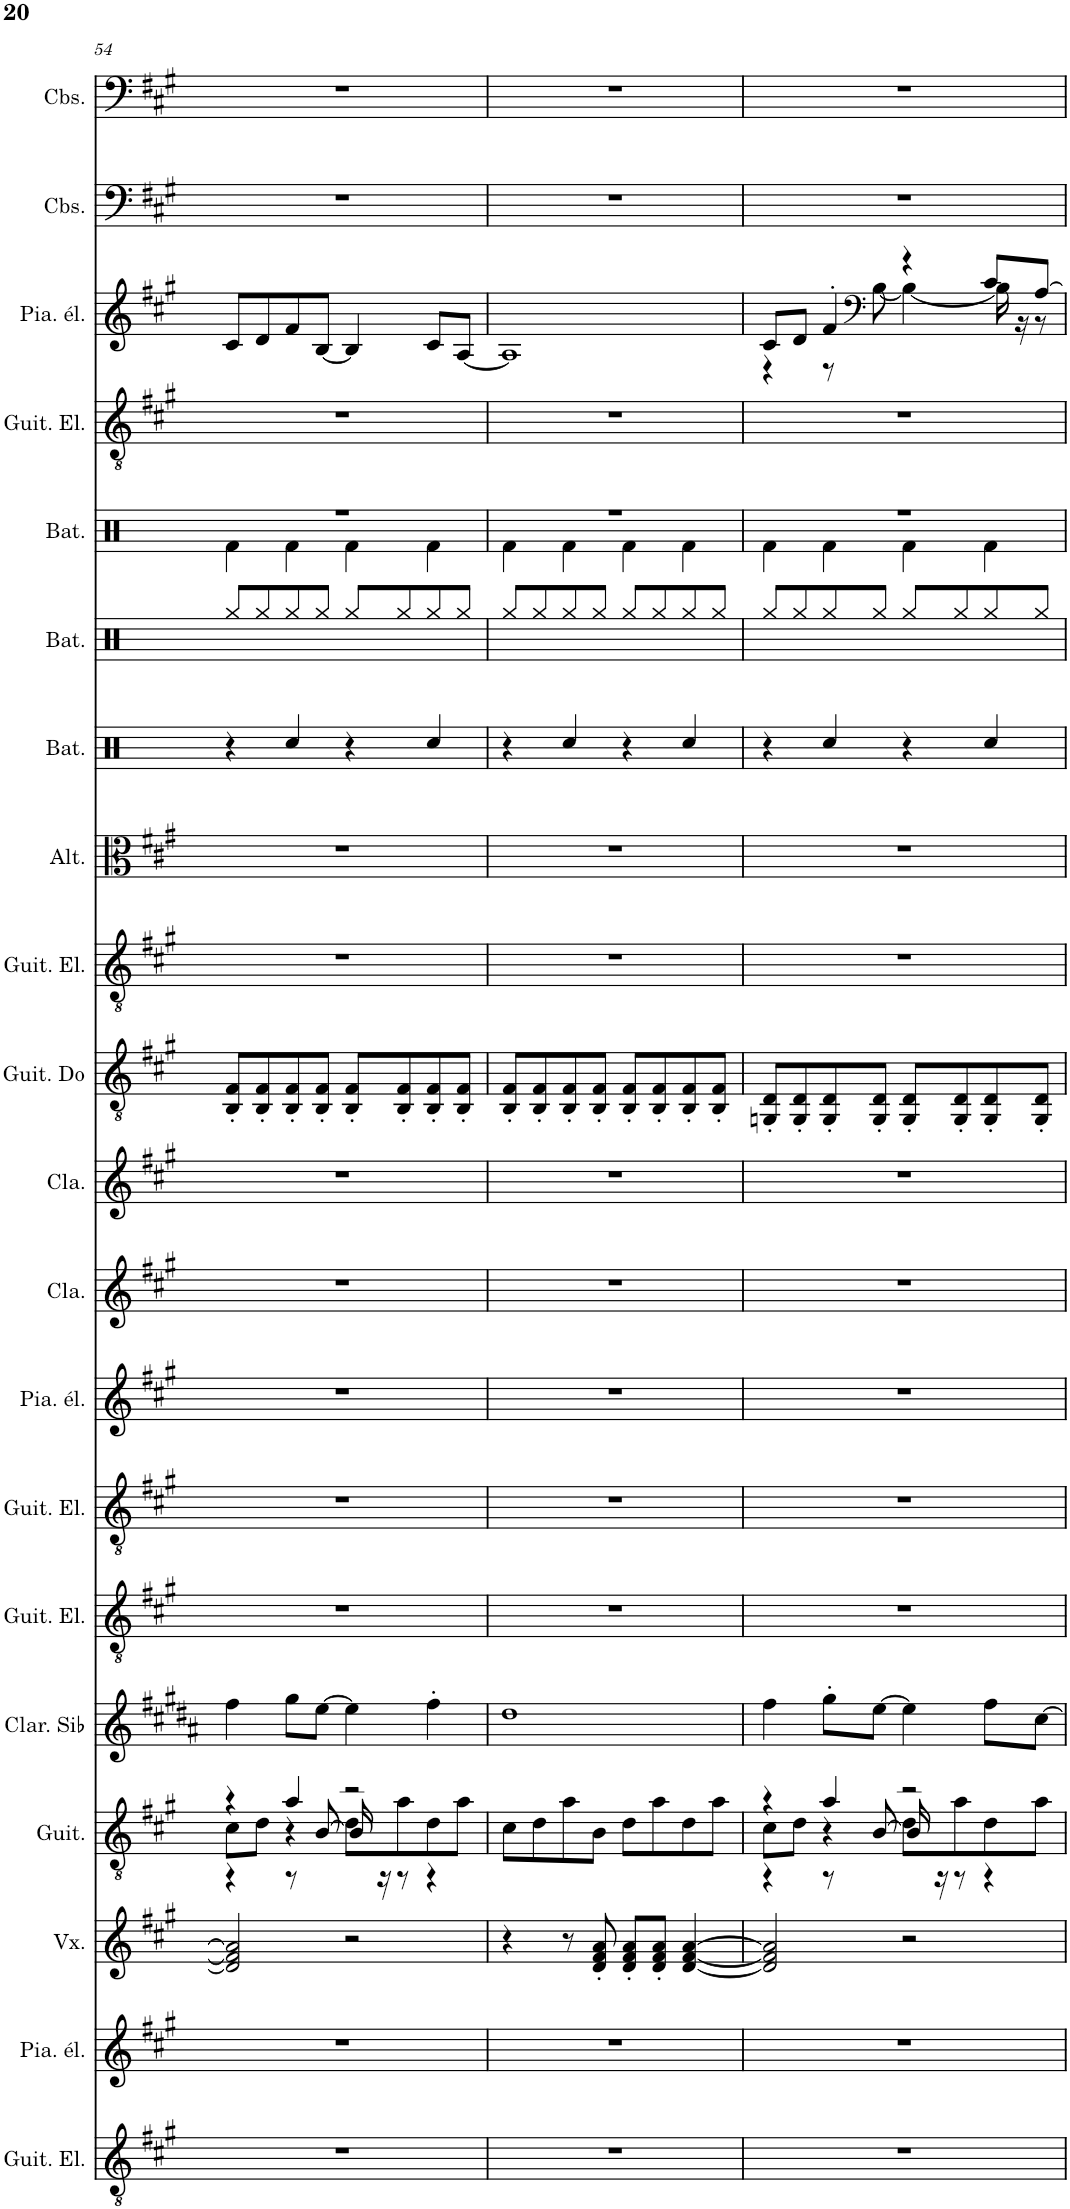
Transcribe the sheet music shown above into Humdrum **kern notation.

**kern	**kern	**kern	**kern	**kern	**kern	**kern	**kern	**kern	**kern	**kern	**kern	**kern	**kern	**kern	**kern	**kern	**kern	**kern	**kern
*part20	*part19	*part18	*part17	*part16	*part15	*part14	*part13	*part12	*part11	*part10	*part9	*part8	*part7	*part6	*part5	*part4	*part3	*part2	*part1
*staff20	*staff19	*staff18	*staff17	*staff16	*staff15	*staff14	*staff13	*staff12	*staff11	*staff10	*staff9	*staff8	*staff7	*staff6	*staff5	*staff4	*staff3	*staff2	*staff1
*I"Guitare électrique, Distortion Guitar	*I"Piano électrique, Electric Piano 2	*I"Voix, Voice Oohs	*I"Guitare acoustique, Acoustic Guitar (steel)	*I"Clarinette en Sib	*I"Guitare électrique, Distortion Guitar	*I"Guitare électrique, Guitar Harmonics	*I"Piano électrique, Electric Piano 2	*I"Clavecin, Harpsichord	*I"Clavecin, Harpsichord	*I"Guitare Contra, Electric Guitar (muted)	*I"Guitare électrique, Distortion Guitar	*I"Altos, String Ensemble 1	*I"Batterie	*I"Batterie	*I"Batterie	*I"Guitare électrique, Distortion Guitar	*I"Piano électrique, Electric Piano 2	*I"Contrebasses, String Ensemble 1	*I"Contrebasses, String Ensemble 1
*I'Guit. El.	*I'Pia. él.	*I'Vx.	*I'Guit.	*I'Clar. Sib	*I'Guit. El.	*I'Guit. El.	*I'Pia. él.	*I'Cla.	*I'Cla.	*	*I'Guit. El.	*I'Alt.	*I'Bat.	*I'Bat.	*I'Bat.	*I'Guit. El.	*I'Pia. él.	*I'Cbs.	*I'Cbs.
!!LO:PB:g=z
*clefGv2	*clefG2	*clefG2	*clefGv2	*clefG2	*clefGv2	*clefGv2	*clefG2	*clefG2	*clefG2	*clefGv2	*clefGv2	*clefC3	*clefX	*clefX	*clefX	*clefGv2	*clefF4	*clefF4	*clefF4
*	*	*	*	*Trd1c2	*	*	*	*	*	*	*	*	*	*	*	*	*	*Trd7c12	*Trd7c12
*k[f#c#g#]	*k[f#c#g#]	*k[f#c#g#]	*k[f#c#g#]	*k[f#c#g#d#a#]	*k[f#c#g#]	*k[f#c#g#]	*k[f#c#g#]	*k[f#c#g#]	*k[f#c#g#]	*k[f#c#g#]	*k[f#c#g#]	*k[f#c#g#]	*k[f#c#]	*k[f#c#]	*k[f#c#]	*k[f#c#g#]	*k[f#c#g#]	*k[f#c#g#]	*k[f#c#g#]
*M4/4	*M4/4	*M4/4	*M4/4	*M4/4	*M4/4	*M4/4	*M4/4	*M4/4	*M4/4	*M4/4	*M4/4	*M4/4	*M4/4	*M4/4	*M4/4	*M4/4	*M4/4	*M4/4	*M4/4
=54	=54	=54	=54	=54	=54	=54	=54	=54	=54	=54	=54	=54	=54	=54	=54	=54	=54	=54	=54
*	*	*	*^	*	*	*	*	*	*	*	*	*	*	*	*^	*	*	*	*
*	*	*	*	*^	*	*	*	*	*	*	*	*	*	*	*	*	*	*	*	*	*
1r	1r	2d/] 2f#/] 2a/]	4r	8c#\L	4r	4ff#\	1r	1r	1r	1r	1r	8BB/' 8F#/'L	1r	1r	4r	8Rgg/L	1r	4Rf\	1r	8c#/L	1r	1r
.	.	.	.	8d\J	.	.	.	.	.	.	.	8BB/' 8F#/'	.	.	.	8Rgg/	.	.	.	8d/	.	.
.	.	.	4a/	4r	8r	8gg#\L	.	.	.	.	.	8BB/' 8F#/'	.	.	4Rcc/	8Rgg/	.	4Rf\	.	8f#/	.	.
.	.	.	.	.	[8B/	[8ee\J	.	.	.	.	.	8BB/' 8F#/'J	.	.	.	8Rgg/J	.	.	.	[8B/J	.	.
.	.	2r	2r	8d\L	16B/]	4ee\]	.	.	.	.	.	8BB/' 8F#/'L	.	.	4r	8Rgg/L	.	4Rf\	.	4B/]	.	.
.	.	.	.	.	16r	.	.	.	.	.	.	.	.	.	.	.	.	.	.	.	.	.
.	.	.	.	8a\	8r	.	.	.	.	.	.	8BB/' 8F#/'	.	.	.	8Rgg/	.	.	.	.	.	.
.	.	.	.	8d\	4r	4ff#'\	.	.	.	.	.	8BB/' 8F#/'	.	.	4Rcc/	8Rgg/	.	4Rf\	.	8c#/L	.	.
.	.	.	.	8a\J	.	.	.	.	.	.	.	8BB/' 8F#/'J	.	.	.	8Rgg/J	.	.	.	[8A/J	.	.
*	*	*	*v	*v	*v	*	*	*	*	*	*	*	*	*	*	*	*	*	*	*	*	*
=55	=55	=55	=55	=55	=55	=55	=55	=55	=55	=55	=55	=55	=55	=55	=55	=55	=55	=55	=55	=55
1r	1r	4r	8c#\L	1dd#	1r	1r	1r	1r	1r	8BB/' 8F#/'L	1r	1r	4r	8Rgg/L	1r	4Rf\	1r	1A]	1r	1r
.	.	.	8d\	.	.	.	.	.	.	8BB/' 8F#/'	.	.	.	8Rgg/	.	.	.	.	.	.
.	.	8r	8a\	.	.	.	.	.	.	8BB/' 8F#/'	.	.	4Rcc/	8Rgg/	.	4Rf\	.	.	.	.
.	.	8d/' 8f#/' 8a/'	8B\J	.	.	.	.	.	.	8BB/' 8F#/'J	.	.	.	8Rgg/J	.	.	.	.	.	.
.	.	8d/' 8f#/' 8a/'L	8d\L	.	.	.	.	.	.	8BB/' 8F#/'L	.	.	4r	8Rgg/L	.	4Rf\	.	.	.	.
.	.	8d/' 8f#/' 8a/'J	8a\	.	.	.	.	.	.	8BB/' 8F#/'	.	.	.	8Rgg/	.	.	.	.	.	.
.	.	[4d/ [4f#/ [4a/	8d\	.	.	.	.	.	.	8BB/' 8F#/'	.	.	4Rcc/	8Rgg/	.	4Rf\	.	.	.	.
.	.	.	8a\J	.	.	.	.	.	.	8BB/' 8F#/'J	.	.	.	8Rgg/J	.	.	.	.	.	.
=56	=56	=56	=56	=56	=56	=56	=56	=56	=56	=56	=56	=56	=56	=56	=56	=56	=56	=56	=56	=56
*	*	*	*^	*	*	*	*	*	*	*	*	*	*	*	*	*	*	*^	*	*
*	*	*	*	*^	*	*	*	*	*	*	*	*	*	*	*	*	*	*	*	*	*	*
1r	1r	2d/] 2f#/] 2a/]	4r	8c#\L	4r	4ff#\	1r	1r	1r	1r	1r	8GGn/' 8D/'L	1r	1r	4r	8Rgg/L	1r	4Rf\	1r	8c#/L	4r	1r	1r
.	.	.	.	8d\J	.	.	.	.	.	.	.	8GG/' 8D/'	.	.	.	8Rgg/	.	.	.	8d/J	.	.	.
.	.	.	4a/	4r	8r	8gg#'\L	.	.	.	.	.	8GG/' 8D/'	.	.	4Rcc/	8Rgg/	.	4Rf\	.	4f#'/	8r	.	.
*	*	*	*	*	*	*	*	*	*	*	*	*	*	*	*	*	*	*	*	*clefF4	*	*	*
.	.	.	.	.	[8B/	[8ee\J	.	.	.	.	.	8GG/' 8D/'J	.	.	.	8Rgg/J	.	.	.	.	[8B\	.	.
.	.	2r	2r	8d\L	16B/]	4ee\]	.	.	.	.	.	8GG/' 8D/'L	.	.	4r	8Rgg/L	.	4Rf\	.	4r	4B\_	.	.
.	.	.	.	.	16r	.	.	.	.	.	.	.	.	.	.	.	.	.	.	.	.	.	.
.	.	.	.	8a\	8r	.	.	.	.	.	.	8GG/' 8D/'	.	.	.	8Rgg/	.	.	.	.	.	.	.
.	.	.	.	8d\	4r	8ff#\L	.	.	.	.	.	8GG/' 8D/'	.	.	4Rcc/	8Rgg/	.	4Rf\	.	8c#/L	16B\]	.	.
.	.	.	.	.	.	.	.	.	.	.	.	.	.	.	.	.	.	.	.	.	16r	.	.
.	.	.	.	8a\J	.	[8cc#\J	.	.	.	.	.	8GG/' 8D/'J	.	.	.	8Rgg/J	.	.	.	[8A/J	8r	.	.
*	*	*	*v	*v	*v	*	*	*	*	*	*	*	*	*	*	*	*v	*v	*	*v	*v	*	*
=	=	=	=	=	=	=	=	=	=	=	=	=	=	=	=	=	=	=	=
*-	*-	*-	*-	*-	*-	*-	*-	*-	*-	*-	*-	*-	*-	*-	*-	*-	*-	*-	*-
